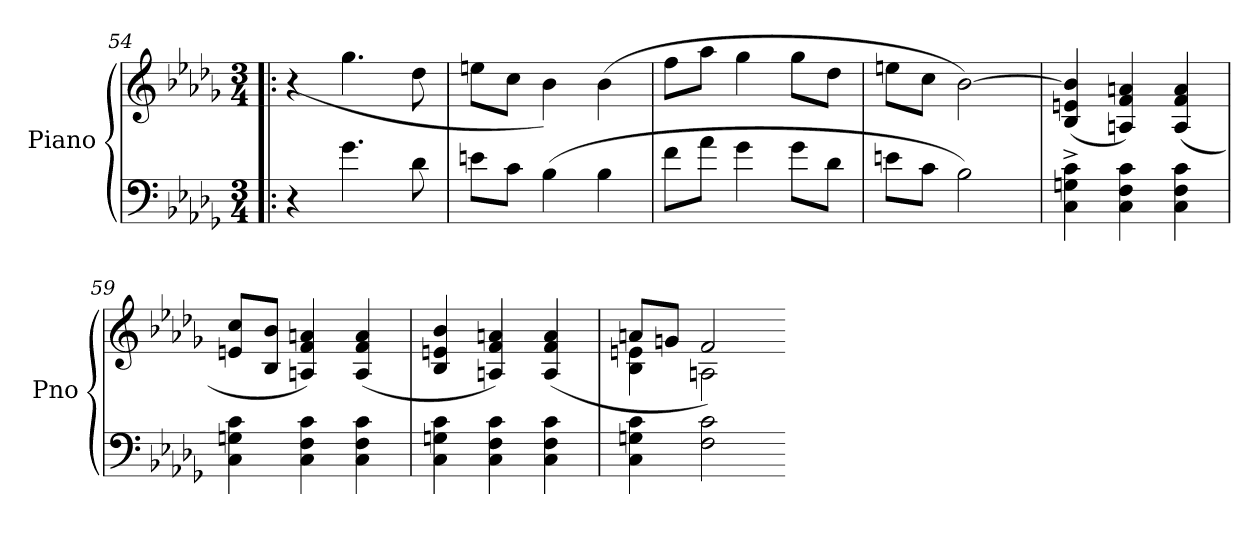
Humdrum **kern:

**kern	**kern
*part1	*part1
*staff2	*staff1
*I"Piano	*
*I'Pno	*
*clefF4	*clefG2
*k[b-e-a-d-g-]	*k[b-e-a-d-g-]
*b-:	*b-:
*M3/4	*M3/4
*MM138	*MM138
=54!|:	=54!|:
4r	(4r
4.g-\	4.gg-\
8d-\	8dd-\
=55	=55
8en\L	8een\L
8c\J	8cc\J
(4B-\	4b-\)
4B-\	(4b-\
=56	=56
8f\L	8ff\L
8a-\J	8aa-\J
4g-\	4gg-\
8g-\L	8gg-\L
8d-\J	8dd-\J
=57	=57
8en\L	8een\L
8c\J	8cc\J
2B-\)	[2b-\)
=58	=58
4C^\ 4Gn^\ 4c^\	(4B-/ 4en/ 4b-]/
4C\ 4F\ 4c\	4An/ 4f/ 4an/)
4C\ 4F\ 4c\	(4A/ 4f/ 4a/
=59	=59
4C\ 4Gn\ 4c\	8en/ 8cc/L
.	8B-/ 8b-/J
4C\ 4F\ 4c\	4An/ 4f/ 4an/)
4C\ 4F\ 4c\	(4A/ 4f/ 4a/
=60	=60
4C\ 4Gn\ 4c\	4B-/ 4en/ 4b-/
4C\ 4F\ 4c\	4An/ 4f/ 4an/)
4C\ 4F\ 4c\	(4A/ 4f/ 4a/
=61	=61
*	*^
4C\ 4Gn\ 4c\	(8an/L	4B-\ 4en\)
.	8gn/J	.
2F\ 2c\	2f/)	2An\
*	*v	*v
=-	=-
*-	*-
